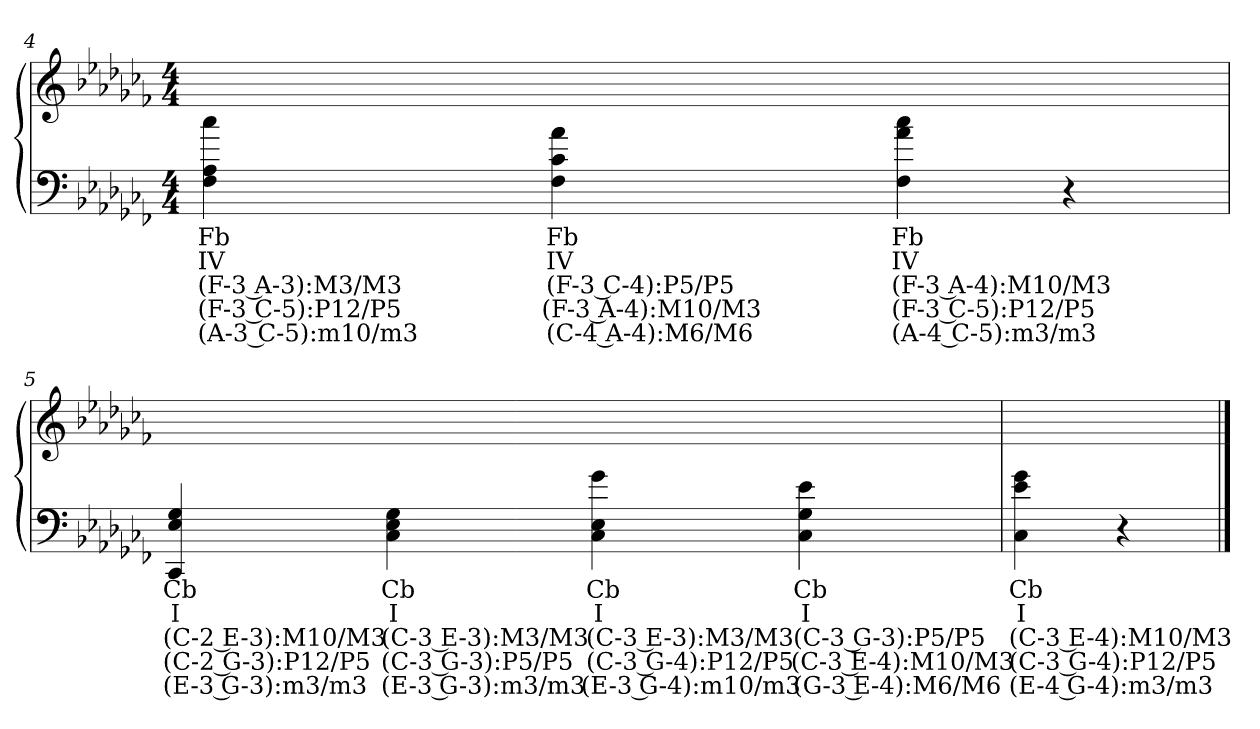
**kern	**text	**text	**text	**text	**text	**kern
*part2	*part2	*part2	*part2	*part2	*part2	*part1
*staff2	*staff2	*staff2	*staff2	*staff2	*staff2	*staff1
*clefF4	*	*	*	*	*	*clefG2
*k[b-e-a-d-g-c-f-]	*	*	*	*	*	*k[b-e-a-d-g-c-f-]
*C-:	*	*	*	*	*	*C-:
*M4/4	*	*	*	*	*	*M4/4
=4	=4	=4	=4	=4	=4	=4
4F- 4A- 4cc-	Fb	IV	(F-3 A-3):M3/M3	(F-3 C-5):P12/P5	(A-3 C-5):m10/m3	1ryy
4F- 4c- 4a-	Fb	IV	(F-3 C-4):P5/P5	(F-3 A-4):M10/M3	(C-4 A-4):M6/M6	.
4F- 4a- 4cc-	Fb	IV	(F-3 A-4):M10/M3	(F-3 C-5):P12/P5	(A-4 C-5):m3/m3	.
4r	.	.	.	.	.	.
=5	=5	=5	=5	=5	=5	=5
4CC- 4E- 4G-	Cb	I	(C-2 E-3):M10/M3	(C-2 G-3):P12/P5	(E-3 G-3):m3/m3	1ryy
4C- 4E- 4G-	Cb	I	(C-3 E-3):M3/M3	(C-3 G-3):P5/P5	(E-3 G-3):m3/m3	.
4C- 4E- 4g-	Cb	I	(C-3 E-3):M3/M3	(C-3 G-4):P12/P5	(E-3 G-4):m10/m3	.
4C- 4G- 4e-	Cb	I	(C-3 G-3):P5/P5	(C-3 E-4):M10/M3	(G-3 E-4):M6/M6	.
=6	=6	=6	=6	=6	=6	=6
4C- 4e- 4g-	Cb	I	(C-3 E-4):M10/M3	(C-3 G-4):P12/P5	(E-4 G-4):m3/m3	2ryy
4r	.	.	.	.	.	.
==	==	==	==	==	==	==
*-	*-	*-	*-	*-	*-	*-
